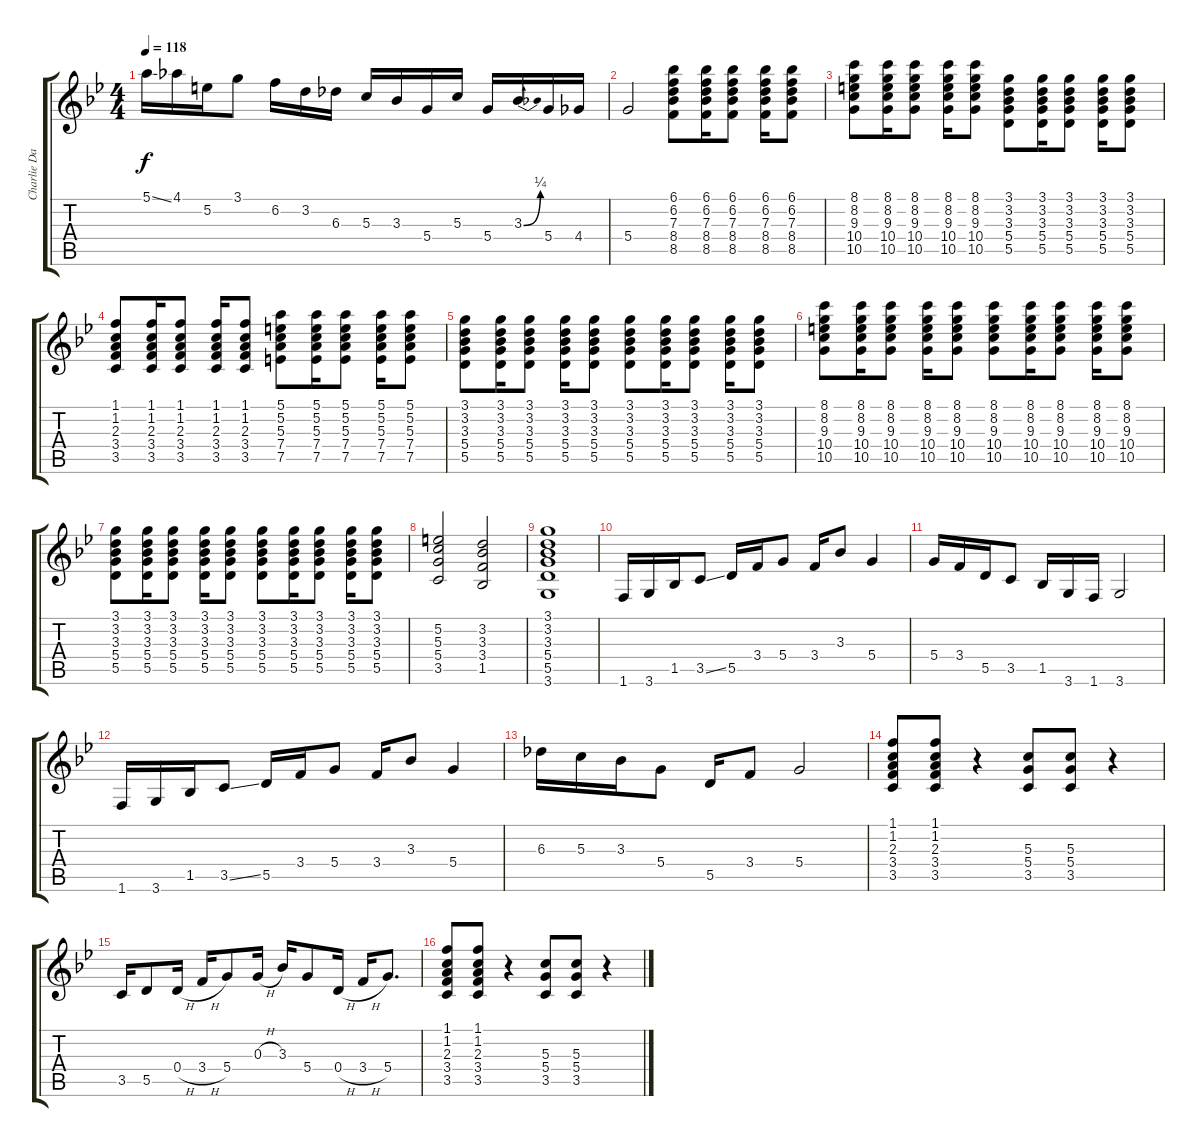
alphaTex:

\track ("Charlie Daniels Guitar" "Charlie Da") {instrument electricguitarclean}
\staff {score tabs}
\tuning (E4 B3 G3 D3 A2 E2) {hide}
\ts (4 4)
\tempo 118
\clef g2
\ks gminor
5.1{ss}.16{dy f} 4.1.16 5.2.16 3.1.8 6.2.16 3.2.16 6.3.16 5.3.16 3.3.16 5.4.16 5.3.16 5.4.16 3.3{be (bend 0 0 60 1)}.16 5.4.16 4.4.16 |
5.4.2{volume 11} (6.1 6.2 7.3 8.4 8.5).8{volume 9} (6.1 6.2 7.3 8.4 8.5).16 (6.1 6.2 7.3 8.4 8.5).8 (6.1 6.2 7.3 8.4 8.5).16 (6.1 6.2 7.3 8.4 8.5).8 |
(8.1 8.2 9.3 10.4 10.5).8 (8.1 8.2 9.3 10.4 10.5).16 (8.1 8.2 9.3 10.4 10.5).8 (8.1 8.2 9.3 10.4 10.5).16 (8.1 8.2 9.3 10.4 10.5).8 (3.1 3.2 3.3 5.4 5.5).8 (3.1 3.2 3.3 5.4 5.5).16 (3.1 3.2 3.3 5.4 5.5).8 (3.1 3.2 3.3 5.4 5.5).16 (3.1 3.2 3.3 5.4 5.5).8 |
(1.1 1.2 2.3 3.4 3.5).8 (1.1 1.2 2.3 3.4 3.5).16 (1.1 1.2 2.3 3.4 3.5).8 (1.1 1.2 2.3 3.4 3.5).16 (1.1 1.2 2.3 3.4 3.5).8 (5.1 5.2 5.3 7.4 7.5).8 (5.1 5.2 5.3 7.4 7.5).16 (5.1 5.2 5.3 7.4 7.5).8 (5.1 5.2 5.3 7.4 7.5).16 (5.1 5.2 5.3 7.4 7.5).8 |
(3.1 3.2 3.3 5.4 5.5).8 (3.1 3.2 3.3 5.4 5.5).16 (3.1 3.2 3.3 5.4 5.5).8 (3.1 3.2 3.3 5.4 5.5).16 (3.1 3.2 3.3 5.4 5.5).8 (3.1 3.2 3.3 5.4 5.5).8 (3.1 3.2 3.3 5.4 5.5).16 (3.1 3.2 3.3 5.4 5.5).8 (3.1 3.2 3.3 5.4 5.5).16 (3.1 3.2 3.3 5.4 5.5).8 |
(8.1 8.2 9.3 10.4 10.5).8 (8.1 8.2 9.3 10.4 10.5).16 (8.1 8.2 9.3 10.4 10.5).8 (8.1 8.2 9.3 10.4 10.5).16 (8.1 8.2 9.3 10.4 10.5).8 (8.1 8.2 9.3 10.4 10.5).8 (8.1 8.2 9.3 10.4 10.5).16 (8.1 8.2 9.3 10.4 10.5).8 (8.1 8.2 9.3 10.4 10.5).16 (8.1 8.2 9.3 10.4 10.5).8 |
(3.1 3.2 3.3 5.4 5.5).8 (3.1 3.2 3.3 5.4 5.5).16 (3.1 3.2 3.3 5.4 5.5).8 (3.1 3.2 3.3 5.4 5.5).16 (3.1 3.2 3.3 5.4 5.5).8 (3.1 3.2 3.3 5.4 5.5).8 (3.1 3.2 3.3 5.4 5.5).16 (3.1 3.2 3.3 5.4 5.5).8 (3.1 3.2 3.3 5.4 5.5).16 (3.1 3.2 3.3 5.4 5.5).8 |
(5.2 5.3 5.4 3.5).2 (3.2 3.3 3.4 1.5).2 |
(3.1 3.2 3.3 5.4 5.5 3.6).1 |
1.6.16 3.6.16 1.5.16 3.5{ss}.8 5.5.16 3.4.16 5.4.8 3.4.16 3.3.8 5.4.4 |
5.4.16 3.4.16 5.5.16 3.5.8 1.5.16 3.6.16 1.6.16 3.6.2 |
1.6.16 3.6.16 1.5.16 3.5{ss}.8 5.5.16 3.4.16 5.4.8 3.4.16 3.3.8 5.4.4 |
6.3.16 5.3.16 3.3.16 5.4.8 5.5.16 3.4.8 5.4.2 |
(1.1 1.2 2.3 3.4 3.5).8 (1.1 1.2 2.3 3.4 3.5).8 r.4 (5.3 5.4 3.5).8 (5.3 5.4 3.5).8 r.4 |
3.5.16 5.5.8 0.4{h}.16 3.4{h}.16 5.4.8 0.3{h}.16 3.3.16 5.4.8 0.4{h}.16 3.4{h}.16 5.4.8{d} |
(1.1 1.2 2.3 3.4 3.5).8 (1.1 1.2 2.3 3.4 3.5).8 r.4 (5.3 5.4 3.5).8 (5.3 5.4 3.5).8 r.4
